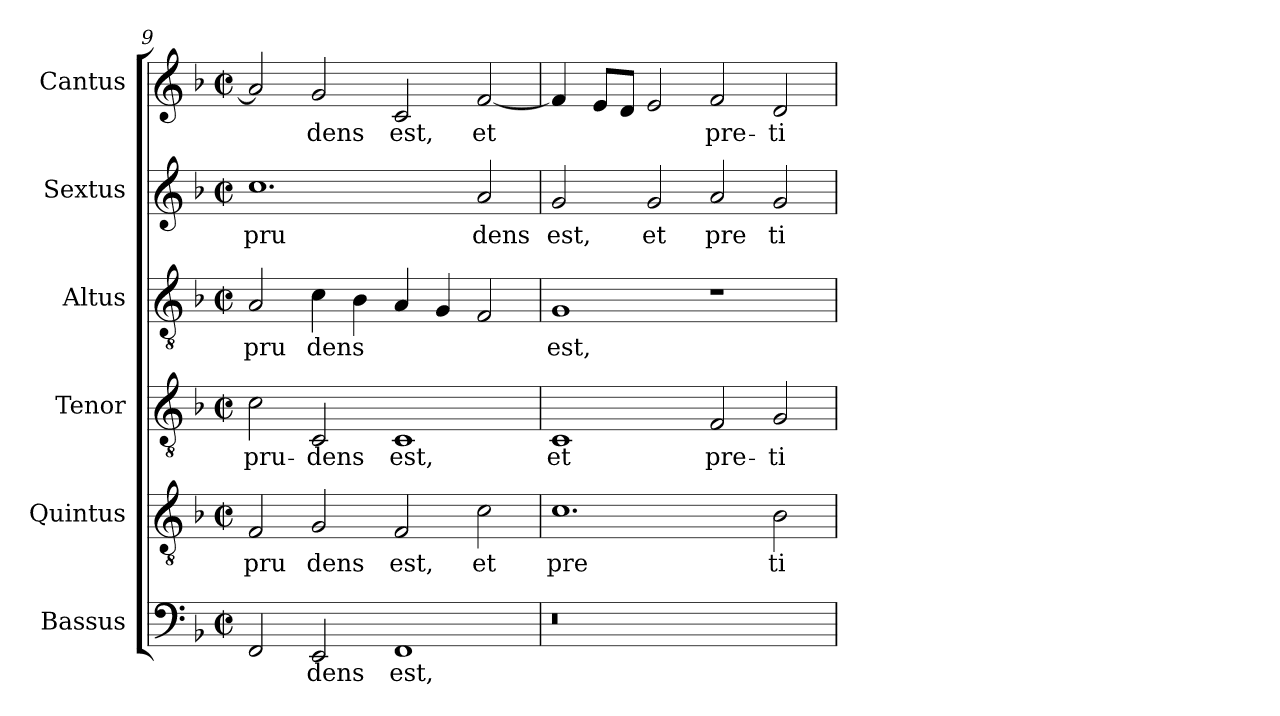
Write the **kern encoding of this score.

**kern	**text	**kern	**text	**kern	**text	**kern	**text	**kern	**text	**kern	**text
*part6	*part6	*part5	*part5	*part4	*part4	*part3	*part3	*part2	*part2	*part1	*part1
*staff6	*staff6	*staff5	*staff5	*staff4	*staff4	*staff3	*staff3	*staff2	*staff2	*staff1	*staff1
*I"Bassus	*	*I"Quintus	*	*I"Tenor	*	*I"Altus	*	*I"Sextus	*	*I"Cantus	*
*clefF4	*	*clefGv2	*	*clefGv2	*	*clefGv2	*	*clefG2	*	*clefG2	*
*k[b-]	*	*k[b-]	*	*k[b-]	*	*k[b-]	*	*k[b-]	*	*k[b-]	*
*F:	*	*F:	*	*F:	*	*F:	*	*F:	*	*F:	*
*M2/2	*	*M2/2	*	*M2/2	*	*M2/2	*	*M2/2	*	*M2/2	*
*met(c|)	*	*met(c|)	*	*met(c|)	*	*met(c|)	*	*met(c|)	*	*met(c|)	*
=9	=9	=9	=9	=9	=9	=9	=9	=9	=9	=9	=9
!	!	!	!LO:LY:b:cj	!	!LO:LY:b:cj	!	!LO:LY:b:cj	!	!LO:LY:b:cj	!	!
2FF/	.	2F/	pru	2c\	pru-	2A/	pru	1.cc	pru	2a/]	.
!	!LO:LY:b:cj	!	!LO:LY:b:cj	!	!LO:LY:b:cj	!	!LO:LY:b	!	!	!	!LO:LY:b:cj
2EE/	dens	2G/	dens	2C/	-dens	4c\	dens	.	.	2g/	-dens
.	.	.	.	.	.	4B-\	.	.	.	.	.
!	!LO:LY:b:cj	!	!LO:LY:b:cj	!	!LO:LY:b:cj	!	!	!	!	!	!LO:LY:b:cj
1FF	est,	2F/	est,	1C	est,	4A/	.	.	.	2c/	est,
.	.	.	.	.	.	4G/	.	.	.	.	.
!	!	!	!LO:LY:b:cj	!	!	!	!	!	!LO:LY:b:cj	!	!LO:LY:b:cj
.	.	2c\	et	.	.	2F/	.	2a/	dens	[<2f/	et
=10	=10	=10	=10	=10	=10	=10	=10	=10	=10	=10	=10
!	!	!	!LO:LY:b:cj	!	!LO:LY:b:cj	!	!LO:LY:b:cj	!	!LO:LY:b:cj	!	!
0r	.	1.c	pre	1C	et	1G	est,	2g/	est,	4f/]	.
.	.	.	.	.	.	.	.	.	.	8e/L	.
.	.	.	.	.	.	.	.	.	.	8d/J	.
!	!	!	!	!	!	!	!	!	!LO:LY:b:cj	!	!
.	.	.	.	.	.	.	.	2g/	et	2e/	.
!	!	!	!	!	!LO:LY:b:cj	!	!	!	!LO:LY:b:cj	!	!LO:LY:b:cj
.	.	.	.	2F/	pre-	1r	.	2a/	pre	2f/	pre-
!	!	!	!LO:LY:b:cj	!	!LO:LY:b:cj	!	!	!	!LO:LY:b:cj	!	!LO:LY:b:cj
.	.	2B-\	ti	2G/	-ti-	.	.	2g/	ti	2d/	-ti-
=	=	=	=	=	=	=	=	=	=	=	=
*-	*-	*-	*-	*-	*-	*-	*-	*-	*-	*-	*-
